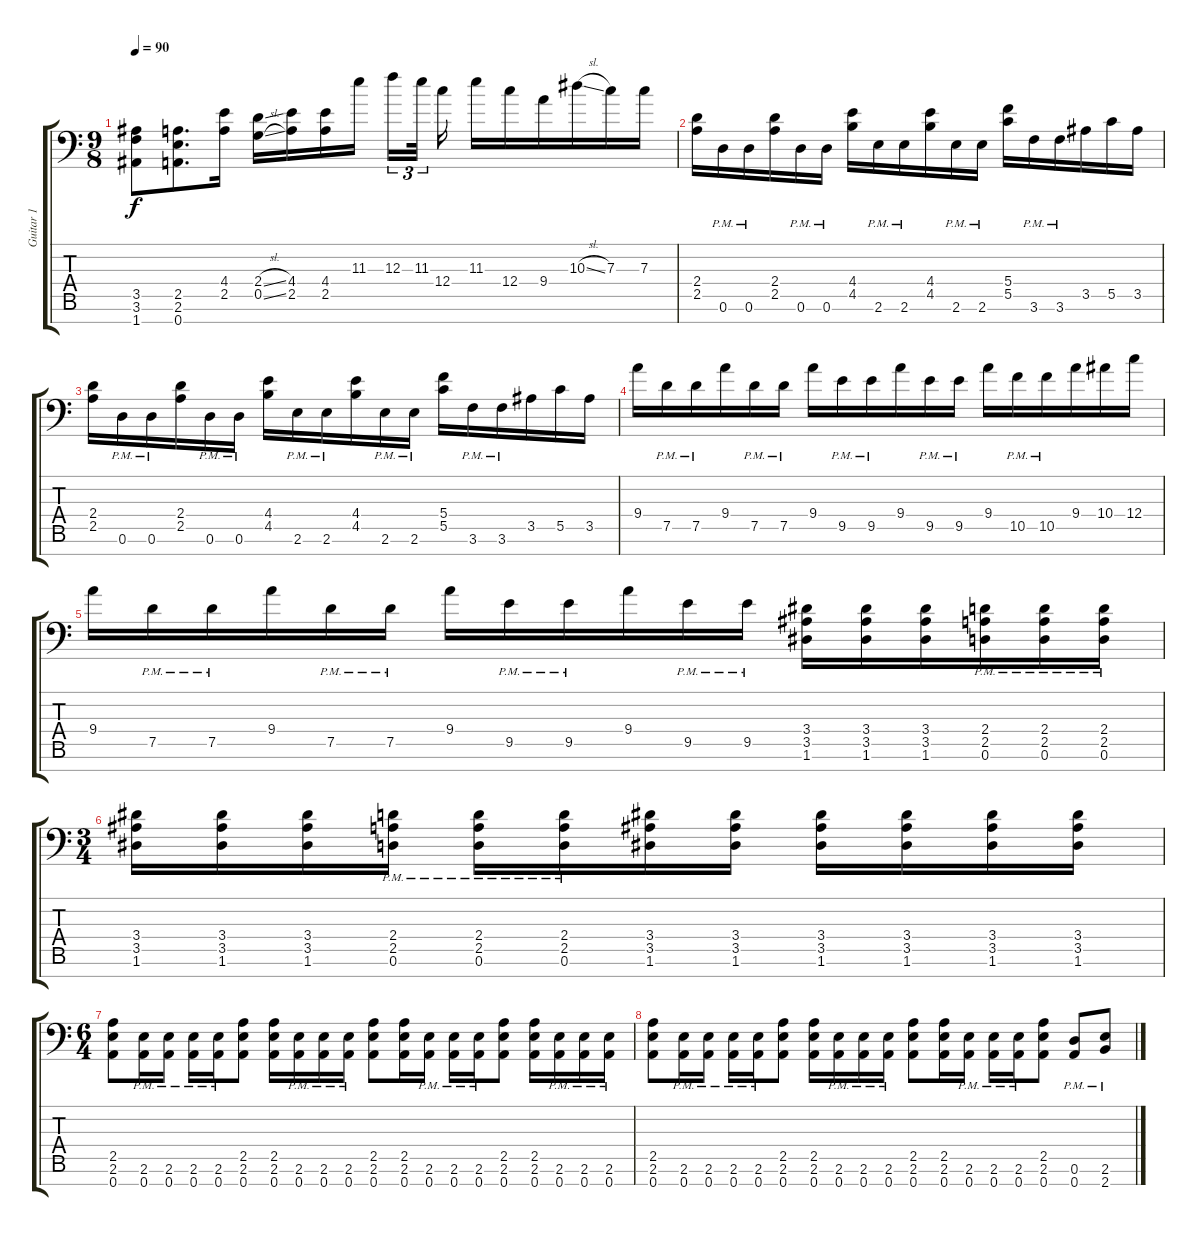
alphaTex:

\track ("Guitar 1" "Guitar 1") {instrument distortionguitar}
\staff {score tabs}
\tuning (D4 A3 F3 C3 G2 D2 A1) {hide}
\ts (9 8)
\tempo 90
\clef f4
\ks c
(3.5 3.6 1.7).8{dy f} (2.5 2.6 0.7).8{d} (4.4 2.5).16 (2.4{sl} 0.5{sl}).16 (4.4 2.5).16 (4.4 2.5).16 11.3.16{beam splitsecondary} 12.3.16{tu (3 2)} 11.3.32{tu (3 2) beam splitsecondary} 12.4.16 11.3.16 12.4.16 9.4.16 10.3{sl}.16 7.3.16 7.3.16 |
(2.4 2.5).16 0.6{pm}.16 0.6{pm}.16 (2.4 2.5).16 0.6{pm}.16 0.6{pm}.16 (4.4 4.5).16 2.6{pm}.16 2.6{pm}.16 (4.4 4.5).16 2.6{pm}.16 2.6{pm}.16 (5.4 5.5).16 3.6{pm}.16 3.6{pm}.16 3.5.16 5.5.16 3.5.16 |
(2.4 2.5).16 0.6{pm}.16 0.6{pm}.16 (2.4 2.5).16 0.6{pm}.16 0.6{pm}.16 (4.4 4.5).16 2.6{pm}.16 2.6{pm}.16 (4.4 4.5).16 2.6{pm}.16 2.6{pm}.16 (5.4 5.5).16 3.6{pm}.16 3.6{pm}.16 3.5.16 5.5.16 3.5.16 |
9.4.16 7.5{pm}.16 7.5{pm}.16 9.4.16 7.5{pm}.16 7.5{pm}.16 9.4.16 9.5{pm}.16 9.5{pm}.16 9.4.16 9.5{pm}.16 9.5{pm}.16 9.4.16 10.5{pm}.16 10.5{pm}.16 9.4.16 10.4.16 12.4.16 |
9.4.16 7.5{pm}.16 7.5{pm}.16 9.4.16 7.5{pm}.16 7.5{pm}.16 9.4.16 9.5{pm}.16 9.5{pm}.16 9.4.16 9.5{pm}.16 9.5{pm}.16 (3.4 3.5 1.6).16 (3.4 3.5 1.6).16 (3.4 3.5 1.6).16 (2.4{pm} 2.5{pm} 0.6{pm}).16 (2.4{pm} 2.5{pm} 0.6{pm}).16 (2.4{pm} 2.5{pm} 0.6{pm}).16 |
\ts (3 4)
(3.4 3.5 1.6).16 (3.4 3.5 1.6).16 (3.4 3.5 1.6).16 (2.4{pm} 2.5{pm} 0.6{pm}).16 (2.4{pm} 2.5{pm} 0.6{pm}).16 (2.4{pm} 2.5{pm} 0.6{pm}).16 (3.4 3.5 1.6).16 (3.4 3.5 1.6).16 (3.4 3.5 1.6).16 (3.4 3.5 1.6).16 (3.4 3.5 1.6).16 (3.4 3.5 1.6).16 |
\ts (6 4)
(2.5 2.6 0.7).8 (2.6{pm} 0.7{pm}).16 (2.6{pm} 0.7{pm}).16 (2.6{pm} 0.7{pm}).16 (2.6{pm} 0.7{pm}).16 (2.5 2.6 0.7).8 (2.5 2.6 0.7).16 (2.6{pm} 0.7{pm}).16 (2.6{pm} 0.7{pm}).16 (2.6{pm} 0.7{pm}).16 (2.5 2.6 0.7).8 (2.5 2.6 0.7).16 (2.6{pm} 0.7{pm}).16 (2.6{pm} 0.7{pm}).16 (2.6{pm} 0.7{pm}).16 (2.5 2.6 0.7).8 (2.5 2.6 0.7).16 (2.6{pm} 0.7{pm}).16 (2.6{pm} 0.7{pm}).16 (2.6{pm} 0.7{pm}).16 |
(2.5 2.6 0.7).8 (2.6{pm} 0.7{pm}).16 (2.6{pm} 0.7{pm}).16 (2.6{pm} 0.7{pm}).16 (2.6{pm} 0.7{pm}).16 (2.5 2.6 0.7).8 (2.5 2.6 0.7).16 (2.6{pm} 0.7{pm}).16 (2.6{pm} 0.7{pm}).16 (2.6{pm} 0.7{pm}).16 (2.5 2.6 0.7).8 (2.5 2.6 0.7).16 (2.6{pm} 0.7{pm}).16 (2.6{pm} 0.7{pm}).16 (2.6{pm} 0.7{pm}).16 (2.5 2.6 0.7).8 (0.6{pm} 0.7{pm}).8 (2.6{pm} 2.7{pm}).8
